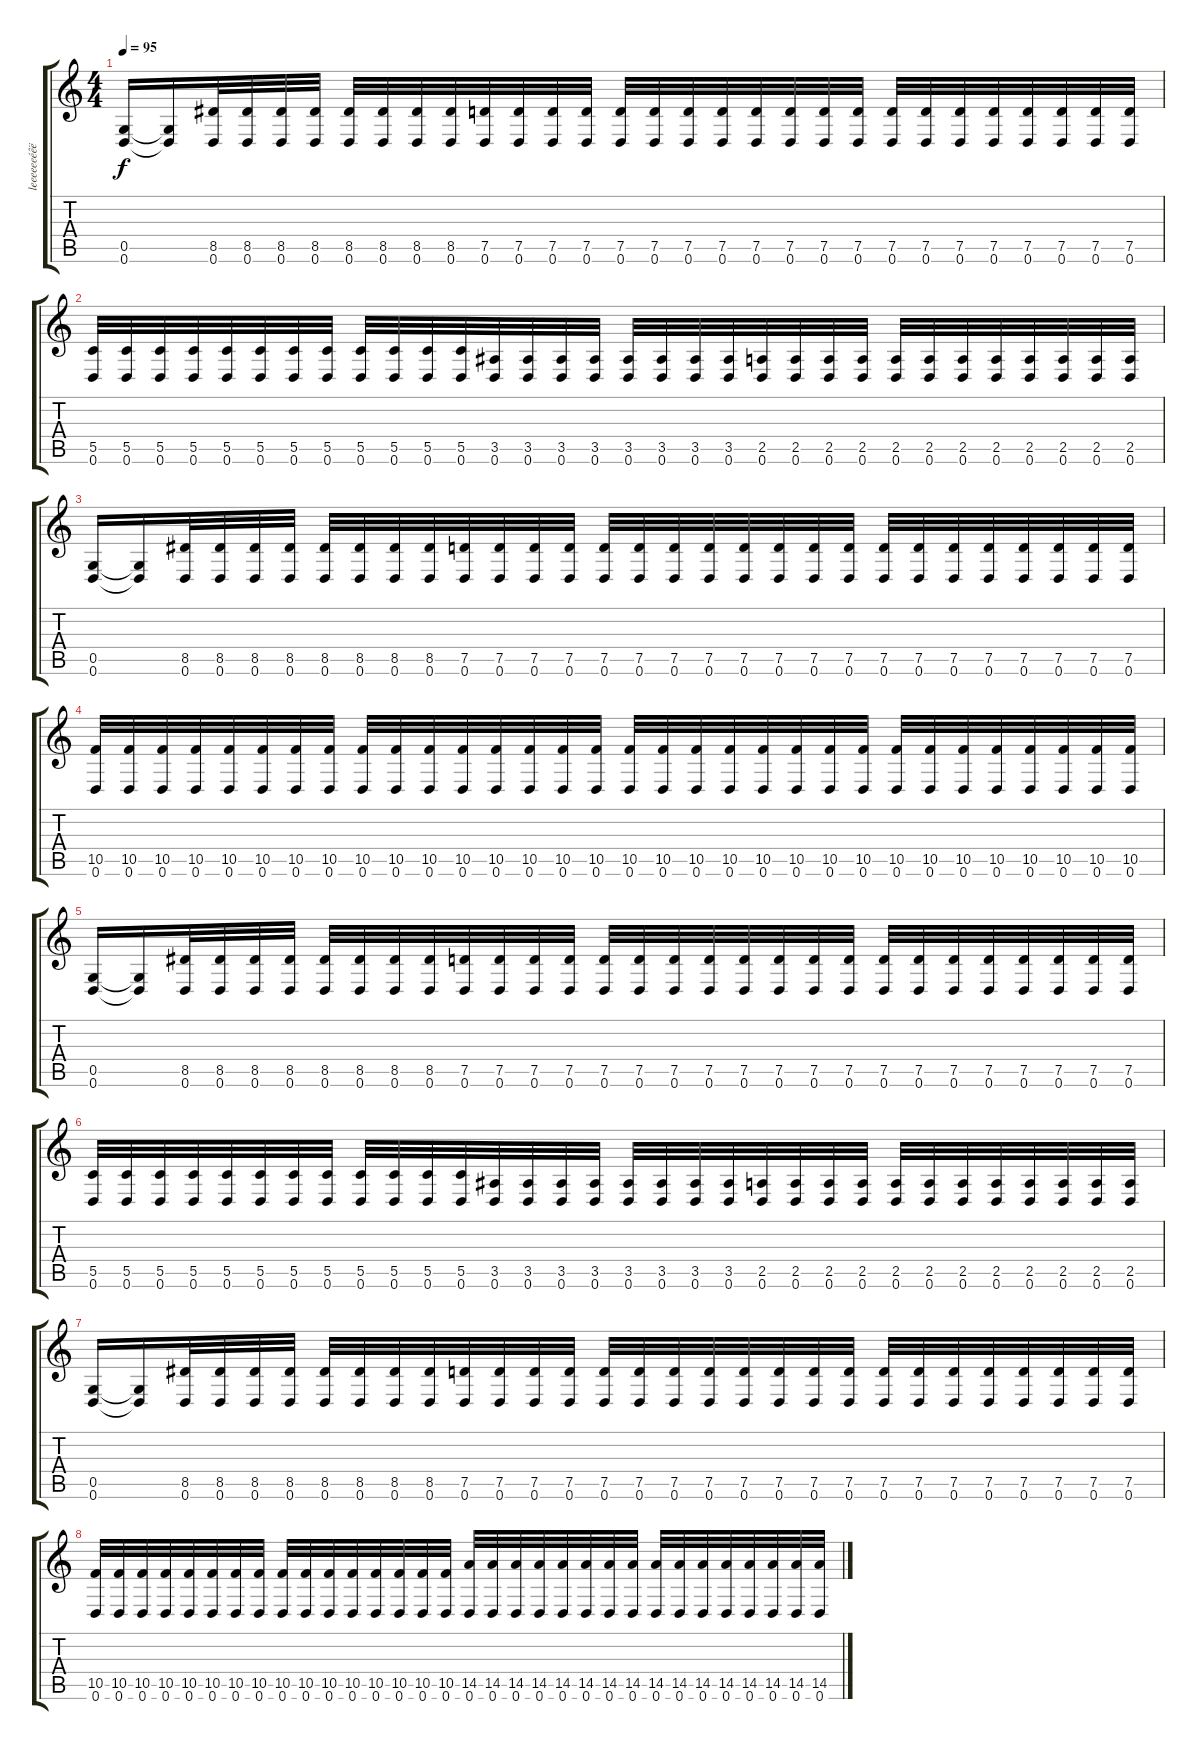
\track ("leeeeeeéêërd" "leeeeeeéêë") {instrument distortionguitar}
\staff {score tabs}
\tuning (D4 A3 F3 C3 G2 D2) {hide}
\ts (4 4)
\tempo 95
\clef g2
\ks c
(0.5 0.6).16{dy f} (0.5{t} 0.6{t}).16 (8.5 0.6).32 (8.5 0.6).32 (8.5 0.6).32 (8.5 0.6).32 (8.5 0.6).32 (8.5 0.6).32 (8.5 0.6).32 (8.5 0.6).32 (7.5 0.6).32 (7.5 0.6).32 (7.5 0.6).32 (7.5 0.6).32 (7.5 0.6).32 (7.5 0.6).32 (7.5 0.6).32 (7.5 0.6).32 (7.5 0.6).32 (7.5 0.6).32 (7.5 0.6).32 (7.5 0.6).32 (7.5 0.6).32 (7.5 0.6).32 (7.5 0.6).32 (7.5 0.6).32 (7.5 0.6).32 (7.5 0.6).32 (7.5 0.6).32 (7.5 0.6).32 |
(5.5 0.6).32 (5.5 0.6).32 (5.5 0.6).32 (5.5 0.6).32 (5.5 0.6).32 (5.5 0.6).32 (5.5 0.6).32 (5.5 0.6).32 (5.5 0.6).32 (5.5 0.6).32 (5.5 0.6).32 (5.5 0.6).32 (3.5 0.6).32 (3.5 0.6).32 (3.5 0.6).32 (3.5 0.6).32 (3.5 0.6).32 (3.5 0.6).32 (3.5 0.6).32 (3.5 0.6).32 (2.5 0.6).32 (2.5 0.6).32 (2.5 0.6).32 (2.5 0.6).32 (2.5 0.6).32 (2.5 0.6).32 (2.5 0.6).32 (2.5 0.6).32 (2.5 0.6).32 (2.5 0.6).32 (2.5 0.6).32 (2.5 0.6).32 |
(0.5 0.6).16 (0.5{t} 0.6{t}).16 (8.5 0.6).32 (8.5 0.6).32 (8.5 0.6).32 (8.5 0.6).32 (8.5 0.6).32 (8.5 0.6).32 (8.5 0.6).32 (8.5 0.6).32 (7.5 0.6).32 (7.5 0.6).32 (7.5 0.6).32 (7.5 0.6).32 (7.5 0.6).32 (7.5 0.6).32 (7.5 0.6).32 (7.5 0.6).32 (7.5 0.6).32 (7.5 0.6).32 (7.5 0.6).32 (7.5 0.6).32 (7.5 0.6).32 (7.5 0.6).32 (7.5 0.6).32 (7.5 0.6).32 (7.5 0.6).32 (7.5 0.6).32 (7.5 0.6).32 (7.5 0.6).32 |
(10.5 0.6).32 (10.5 0.6).32 (10.5 0.6).32 (10.5 0.6).32 (10.5 0.6).32 (10.5 0.6).32 (10.5 0.6).32 (10.5 0.6).32 (10.5 0.6).32 (10.5 0.6).32 (10.5 0.6).32 (10.5 0.6).32 (10.5 0.6).32 (10.5 0.6).32 (10.5 0.6).32 (10.5 0.6).32 (10.5 0.6).32 (10.5 0.6).32 (10.5 0.6).32 (10.5 0.6).32 (10.5 0.6).32 (10.5 0.6).32 (10.5 0.6).32 (10.5 0.6).32 (10.5 0.6).32 (10.5 0.6).32 (10.5 0.6).32 (10.5 0.6).32 (10.5 0.6).32 (10.5 0.6).32 (10.5 0.6).32 (10.5 0.6).32 |
(0.5 0.6).16 (0.5{t} 0.6{t}).16 (8.5 0.6).32 (8.5 0.6).32 (8.5 0.6).32 (8.5 0.6).32 (8.5 0.6).32 (8.5 0.6).32 (8.5 0.6).32 (8.5 0.6).32 (7.5 0.6).32 (7.5 0.6).32 (7.5 0.6).32 (7.5 0.6).32 (7.5 0.6).32 (7.5 0.6).32 (7.5 0.6).32 (7.5 0.6).32 (7.5 0.6).32 (7.5 0.6).32 (7.5 0.6).32 (7.5 0.6).32 (7.5 0.6).32 (7.5 0.6).32 (7.5 0.6).32 (7.5 0.6).32 (7.5 0.6).32 (7.5 0.6).32 (7.5 0.6).32 (7.5 0.6).32 |
(5.5 0.6).32 (5.5 0.6).32 (5.5 0.6).32 (5.5 0.6).32 (5.5 0.6).32 (5.5 0.6).32 (5.5 0.6).32 (5.5 0.6).32 (5.5 0.6).32 (5.5 0.6).32 (5.5 0.6).32 (5.5 0.6).32 (3.5 0.6).32 (3.5 0.6).32 (3.5 0.6).32 (3.5 0.6).32 (3.5 0.6).32 (3.5 0.6).32 (3.5 0.6).32 (3.5 0.6).32 (2.5 0.6).32 (2.5 0.6).32 (2.5 0.6).32 (2.5 0.6).32 (2.5 0.6).32 (2.5 0.6).32 (2.5 0.6).32 (2.5 0.6).32 (2.5 0.6).32 (2.5 0.6).32 (2.5 0.6).32 (2.5 0.6).32 |
(0.5 0.6).16 (0.5{t} 0.6{t}).16 (8.5 0.6).32 (8.5 0.6).32 (8.5 0.6).32 (8.5 0.6).32 (8.5 0.6).32 (8.5 0.6).32 (8.5 0.6).32 (8.5 0.6).32 (7.5 0.6).32 (7.5 0.6).32 (7.5 0.6).32 (7.5 0.6).32 (7.5 0.6).32 (7.5 0.6).32 (7.5 0.6).32 (7.5 0.6).32 (7.5 0.6).32 (7.5 0.6).32 (7.5 0.6).32 (7.5 0.6).32 (7.5 0.6).32 (7.5 0.6).32 (7.5 0.6).32 (7.5 0.6).32 (7.5 0.6).32 (7.5 0.6).32 (7.5 0.6).32 (7.5 0.6).32 |
(10.5 0.6).32 (10.5 0.6).32 (10.5 0.6).32 (10.5 0.6).32 (10.5 0.6).32 (10.5 0.6).32 (10.5 0.6).32 (10.5 0.6).32 (10.5 0.6).32 (10.5 0.6).32 (10.5 0.6).32 (10.5 0.6).32 (10.5 0.6).32 (10.5 0.6).32 (10.5 0.6).32 (10.5 0.6).32 (14.5 0.6).32 (14.5 0.6).32 (14.5 0.6).32 (14.5 0.6).32 (14.5 0.6).32 (14.5 0.6).32 (14.5 0.6).32 (14.5 0.6).32 (14.5 0.6).32 (14.5 0.6).32 (14.5 0.6).32 (14.5 0.6).32 (14.5 0.6).32 (14.5 0.6).32 (14.5 0.6).32 (14.5 0.6).32
